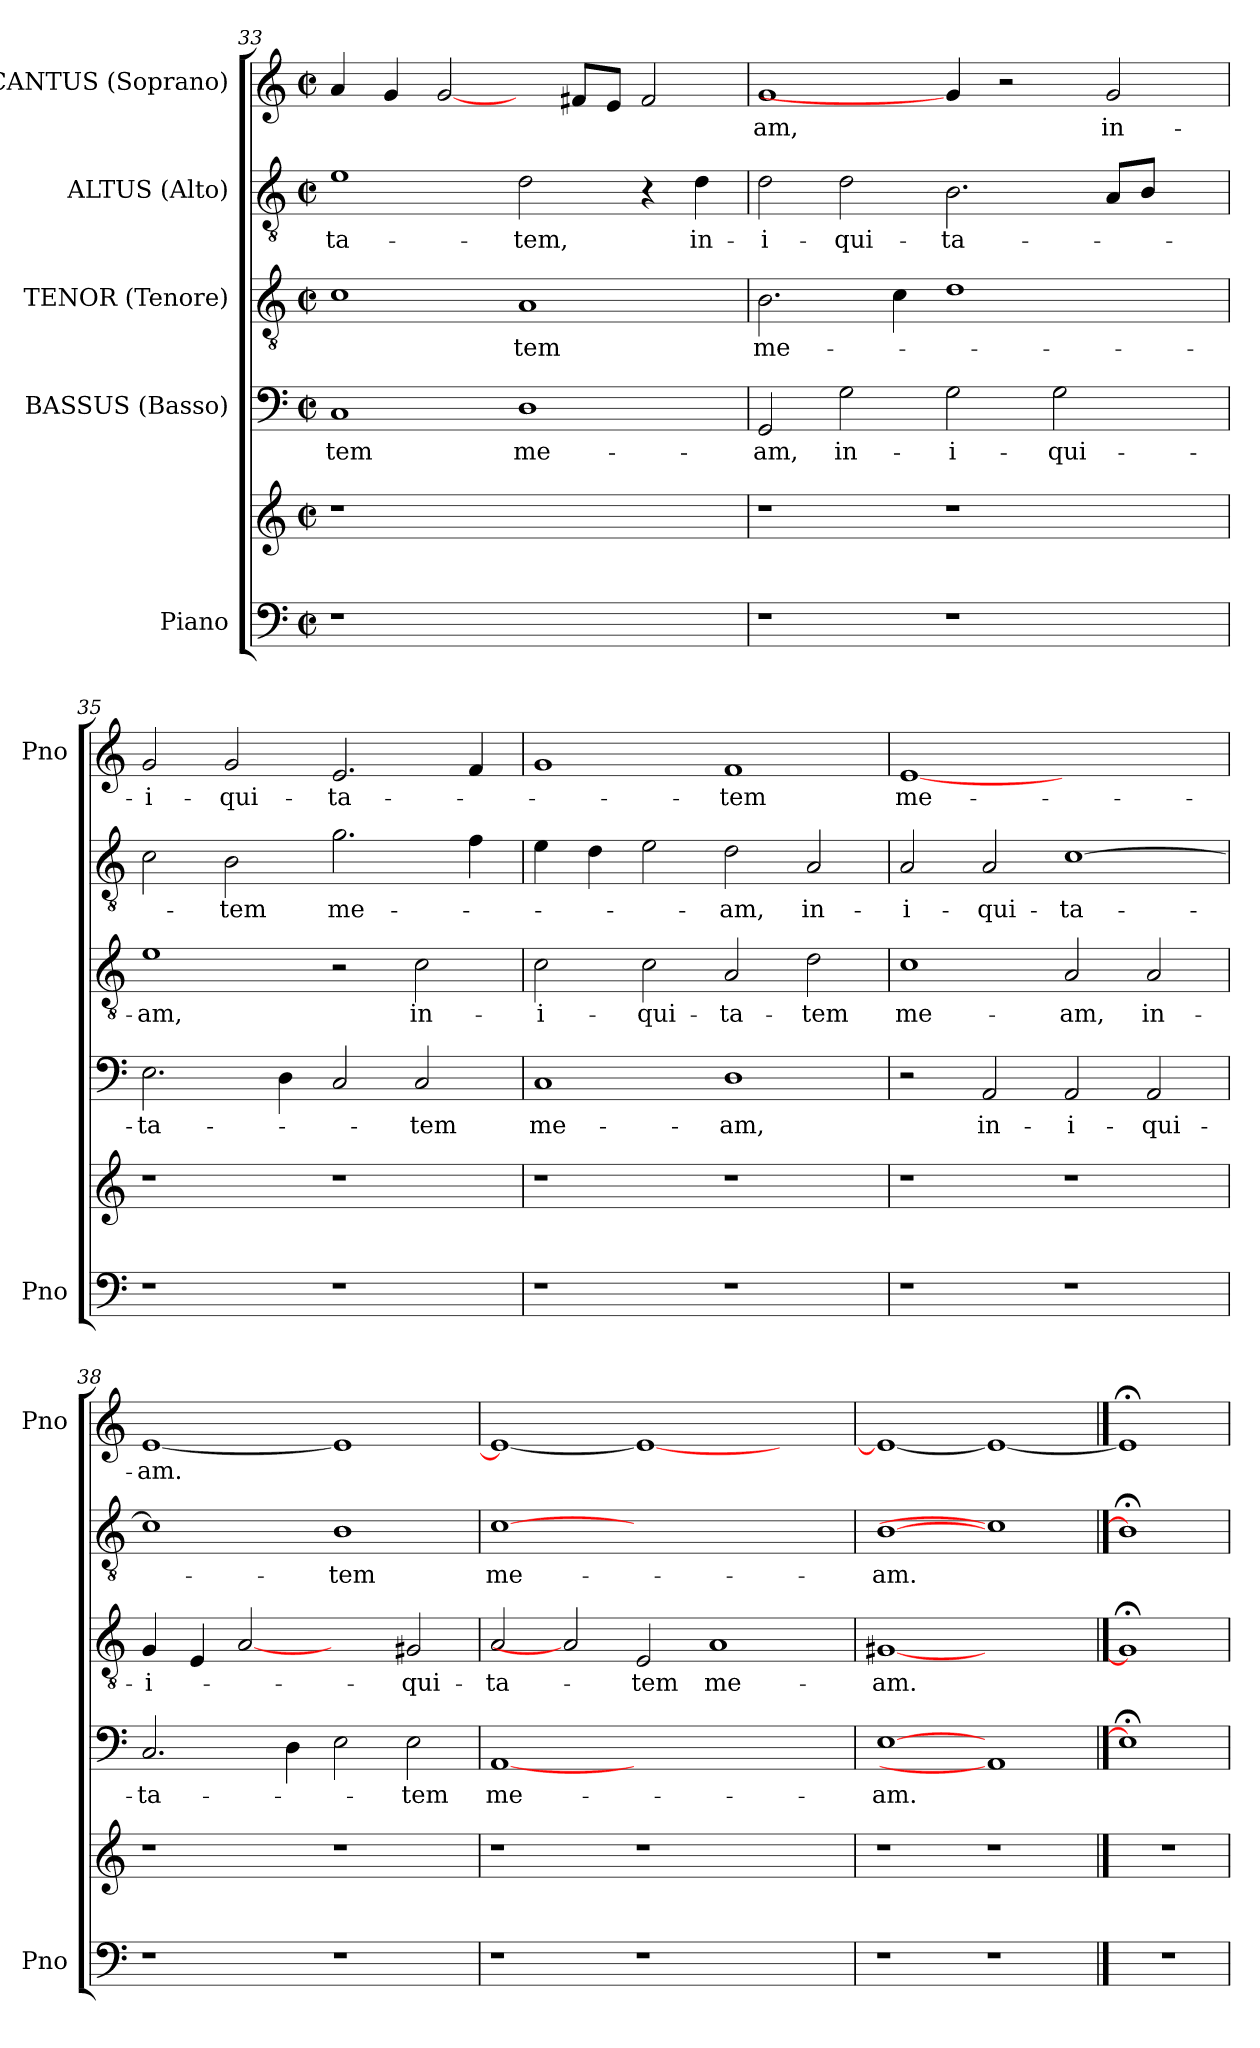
**kern	**kern	**kern	**text	**kern	**text	**kern	**text	**kern	**text
*part5	*part5	*part4	*part4	*part3	*part3	*part2	*part2	*part1	*part1
*staff6	*staff5	*staff4	*staff4	*staff3	*staff3	*staff2	*staff2	*staff1	*staff1
*I"Piano	*	*I"BASSUS (Basso)	*	*I"TENOR (Tenore)	*	*I"ALTUS (Alto)	*	*I"CANTUS (Soprano)	*
*I'Pno	*	*	*	*	*	*	*	*I'Pno	*
*clefF4	*clefG2	*clefF4	*	*clefGv2	*	*clefGv2	*	*clefG2	*
*k[]	*k[]	*k[]	*	*k[]	*	*k[]	*	*k[]	*
*C:	*C:	*C:	*	*C:	*	*C:	*	*C:	*
*M2/2	*M2/2	*M2/2	*	*M2/2	*	*M2/2	*	*M2/2	*
*met(c|)	*met(c|)	*met(c|)	*	*met(c|)	*	*met(c|)	*	*met(c|)	*
=33	=33	=33	=33	=33	=33	=33	=33	=33	=33
1r	1r	1C	-tem	1c	.	1e	-ta-	4a/	.
.	.	.	.	.	.	.	.	4g/	.
.	.	.	.	.	.	.	.	[2g/	.
1ryy	1ryy	1D	me-	1A	-tem	2d\	-tem,	4ryy	.
.	.	.	.	.	.	.	.	8f#X/L	.
.	.	.	.	.	.	.	.	8e/J	.
.	.	.	.	.	.	4r	.	2f#/	.
.	.	.	.	.	.	4d\	in-	.	.
!!LO:PB:g=z
=34	=34	=34	=34	=34	=34	=34	=34	=34	=34
1r	1r	2GG/	-am,	2.B\	me-	2d\	-i-	1g	-am,
.	.	2G\	in-	.	.	2d\	-qui-	.	.
.	.	.	.	4c\	.	.	.	.	.
1r	1r	2G\	-i-	1d	.	2.B\	-ta-	4g/]	.
.	.	.	.	.	.	.	.	2r	.
.	.	2G\	-qui-	.	.	.	.	.	.
.	.	.	.	.	.	8A/L	.	2g/	in-
.	.	.	.	.	.	8B/J	.	.	.
4ryy	4ryy	4ryy	.	4ryy	.	4ryy	.	.	.
=35	=35	=35	=35	=35	=35	=35	=35	=35	=35
1r	1r	2.E\	-ta-	1e	-am,	2c\	.	2g/	-i-
.	.	.	.	.	.	2B\	-tem	2g/	-qui-
.	.	4D\	.	.	.	.	.	.	.
1r	1r	2C/	.	2r	.	2.g\	me-	2.e/	-ta-
.	.	2C/	-tem	2c\	in-	.	.	.	.
.	.	.	.	.	.	4f\	.	4f/	.
=36	=36	=36	=36	=36	=36	=36	=36	=36	=36
1r	1r	1C	me-	2c\	-i-	4e\	.	1g	.
.	.	.	.	.	.	4d\	.	.	.
.	.	.	.	2c\	-qui-	2e\	.	.	.
1r	1r	1D	-am,	2A/	-ta-	2d\	-am,	1f	-tem
.	.	.	.	2d\	-tem	2A/	in-	.	.
=37	=37	=37	=37	=37	=37	=37	=37	=37	=37
1r	1r	2r	.	1c	me-	2A/	-i-	[1e	me-
.	.	2AA/	in-	.	.	2A/	-qui-	.	.
1r	1r	2AA/	-i-	2A/	-am,	[1c	-ta-	1ryy	.
.	.	2AA/	-qui-	2A/	in-	.	.	.	.
=38	=38	=38	=38	=38	=38	=38	=38	=38	=38
1r	1r	2.C/	-ta-	4G/	-i-	1c]	.	[1e	-am.
.	.	.	.	4E/	.	.	.	.	.
.	.	.	.	[2A	.	.	.	.	.
.	.	4D\	.	.	.	.	.	.	.
1r	1r	2E\	.	2ryy	.	1B	-tem	1e]	.
.	.	2E\	-tem	2G#X/	-qui-	.	.	.	.
=39	=39	=39	=39	=39	=39	=39	=39	=39	=39
1r	1r	[1AA	me-	2A/	-ta-	[1c	me-	1e_	.
.	.	.	.	2A]	.	.	.	.	.
1r	1r	1.ryy	.	2E/	-tem	1.ryy	.	1e_	.
.	.	.	.	1A	me-	.	.	.	.
2ryy	2ryy	.	.	.	.	.	.	2ryy	.
=40	=40	=40	=40	=40	=40	=40	=40	=40	=40
1r	1r	[1E	-am.	[1G#X	-am.	[1B	-am.	1e_	.
1r	1r	1AA]	.	1ryy	.	1c]	.	1e_	.
==41	==41	==41	==41	==41	==41	==41	==41	==41	==41
1r	1r	1E;<]	.	1G#;<]	.	1B;<]	.	1e;<]	.
=	=	=	=	=	=	=	=	=	=
*-	*-	*-	*-	*-	*-	*-	*-	*-	*-
